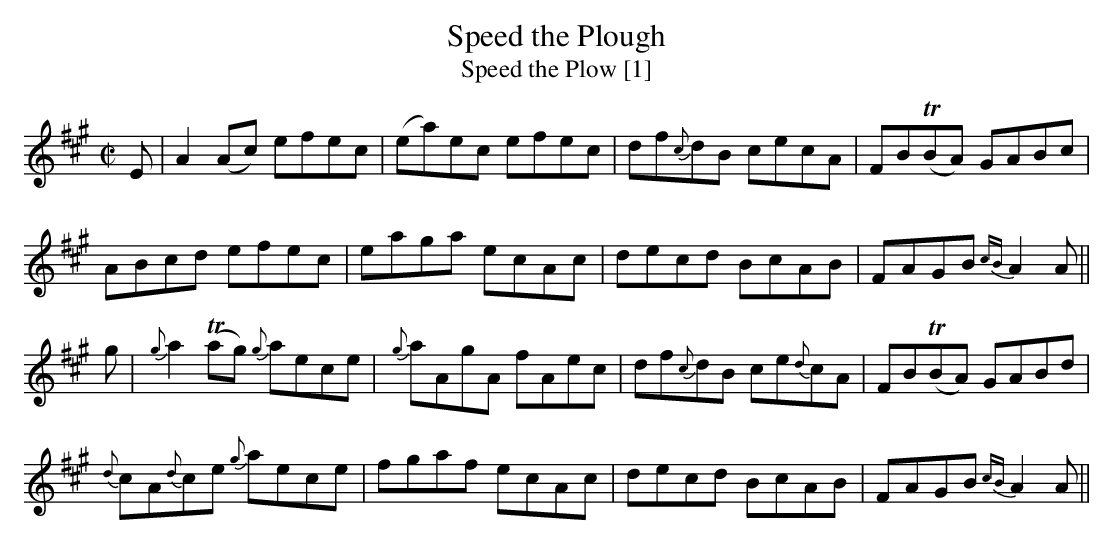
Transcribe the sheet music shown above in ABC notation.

X:1
T:Speed the Plough
T:Speed the Plow [1]
M:C|
L:1/8
K:A
E|A2(Ac) efec|(ea)ec efec|df{c}dB cecA|FBT(BA) GABc|
ABcd efec|eaga ecAc|decd BcAB|FAGB {cB}A2A||
g|{g}a2 T(ag) {g}aece|{g}aAgA fAec|df{c}dB ce{d}cA|FBT(BA) GABd|
{d}cA{d}ce {g}aece|fgaf ecAc|decd BcAB|FAGB {cB}A2A||
